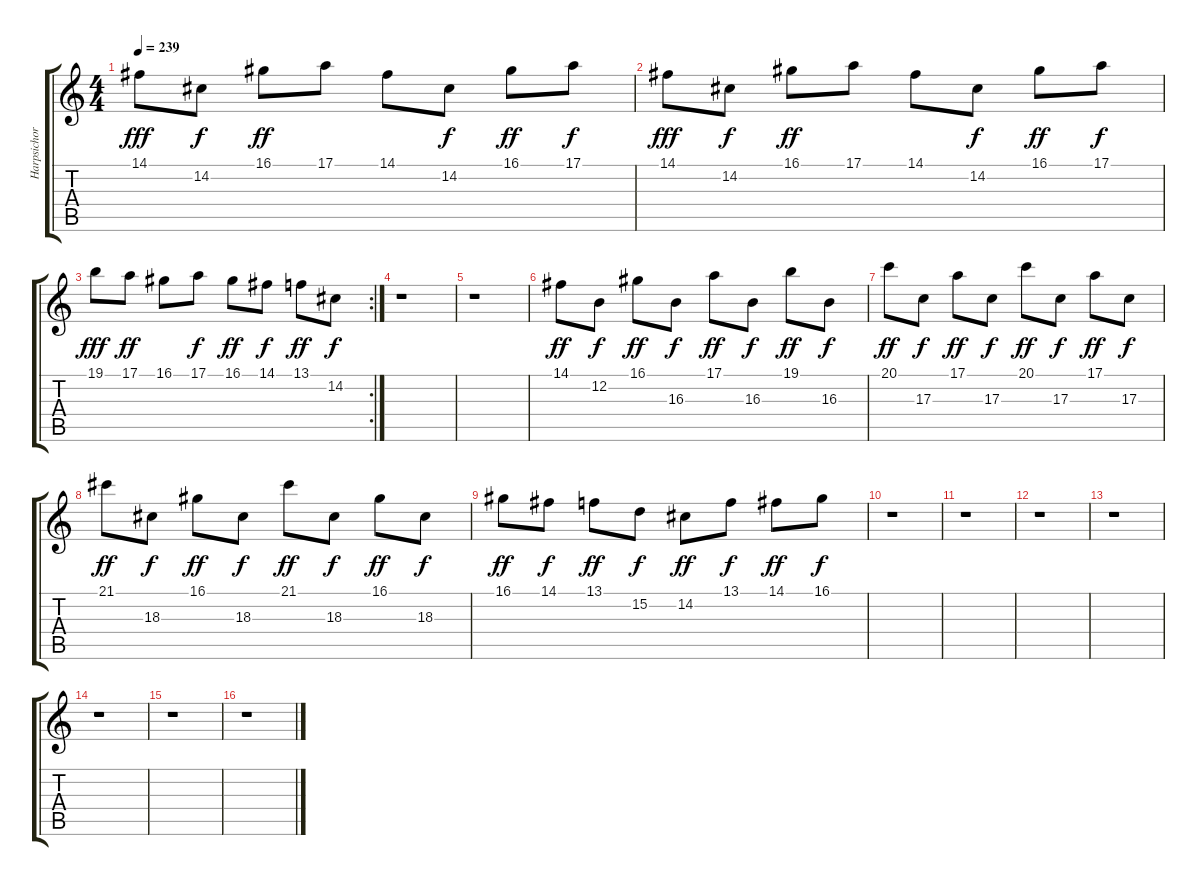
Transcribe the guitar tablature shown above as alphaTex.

\track ("Harpsichord" "Harpsichor") {instrument harpsichord}
\staff {score tabs}
\tuning (E4 B3 G3 D3 A2 E2) {hide}
\ts (4 4)
\tempo 239
\clef g2
\ks c
14.1.8{dy fff} 14.2.8{dy f} 16.1.8{dy ff} 17.1.8 14.1.8 14.2.8{dy f} 16.1.8{dy ff} 17.1.8{dy f} |
14.1.8{dy fff} 14.2.8{dy f} 16.1.8{dy ff} 17.1.8 14.1.8 14.2.8{dy f} 16.1.8{dy ff} 17.1.8{dy f} |
\rc 2
19.1.8{dy fff} 17.1.8{dy ff} 16.1.8 17.1.8{dy f} 16.1.8{dy ff} 14.1.8{dy f} 13.1.8{dy ff} 14.2.8{dy f} |
r.1 |
r.1 |
14.1.8{dy ff} 12.2.8{dy f} 16.1.8{dy ff} 16.3.8{dy f} 17.1.8{dy ff} 16.3.8{dy f} 19.1.8{dy ff} 16.3.8{dy f} |
20.1.8{dy ff} 17.3.8{dy f} 17.1.8{dy ff} 17.3.8{dy f} 20.1.8{dy ff} 17.3.8{dy f} 17.1.8{dy ff} 17.3.8{dy f} |
21.1.8{dy ff} 18.3.8{dy f} 16.1.8{dy ff} 18.3.8{dy f} 21.1.8{dy ff} 18.3.8{dy f} 16.1.8{dy ff} 18.3.8{dy f} |
16.1.8{dy ff} 14.1.8{dy f} 13.1.8{dy ff} 15.2.8{dy f} 14.2.8{dy ff} 13.1.8{dy f} 14.1.8{dy ff} 16.1.8{dy f} |
r.1 |
r.1 |
r.1 |
r.1 |
r.1 |
r.1 |
r.1
